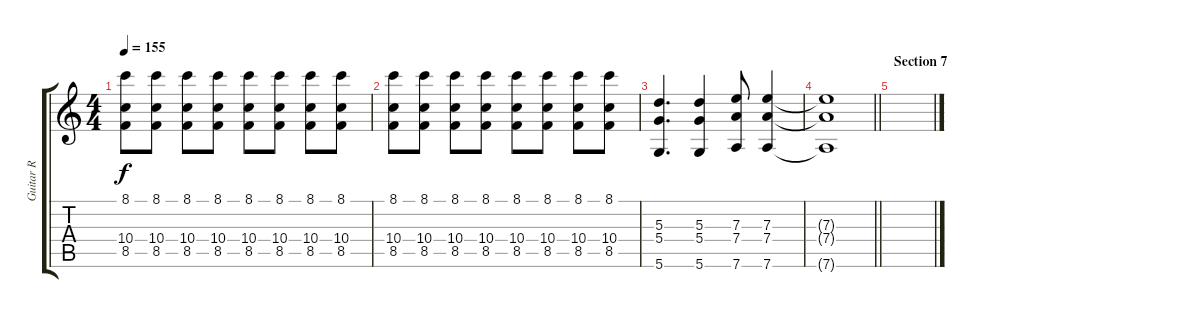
\track ("Guitar R" "Guitar R") {instrument overdrivenguitar}
\staff {score tabs}
\tuning (E4 B3 A3 D3 A2 D2) {hide}
\ts (4 4)
\tempo 155
\clef g2
\ks c
(8.1 10.4 8.5).8{dy f} (8.1 10.4 8.5).8 (8.1 10.4 8.5).8 (8.1 10.4 8.5).8 (8.1 10.4 8.5).8 (8.1 10.4 8.5).8 (8.1 10.4 8.5).8 (8.1 10.4 8.5).8 |
(8.1 10.4 8.5).8 (8.1 10.4 8.5).8 (8.1 10.4 8.5).8 (8.1 10.4 8.5).8 (8.1 10.4 8.5).8 (8.1 10.4 8.5).8 (8.1 10.4 8.5).8 (8.1 10.4 8.5).8 |
(5.3 5.4 5.6).4{d} (5.3 5.4 5.6).4 (7.3 7.4 7.6).8 (7.3 7.4 7.6).4 |
\barLineRight lightlight
(7.3{t} 7.4{t} 7.6{t}).1 |
\section ("" "Section 7")
